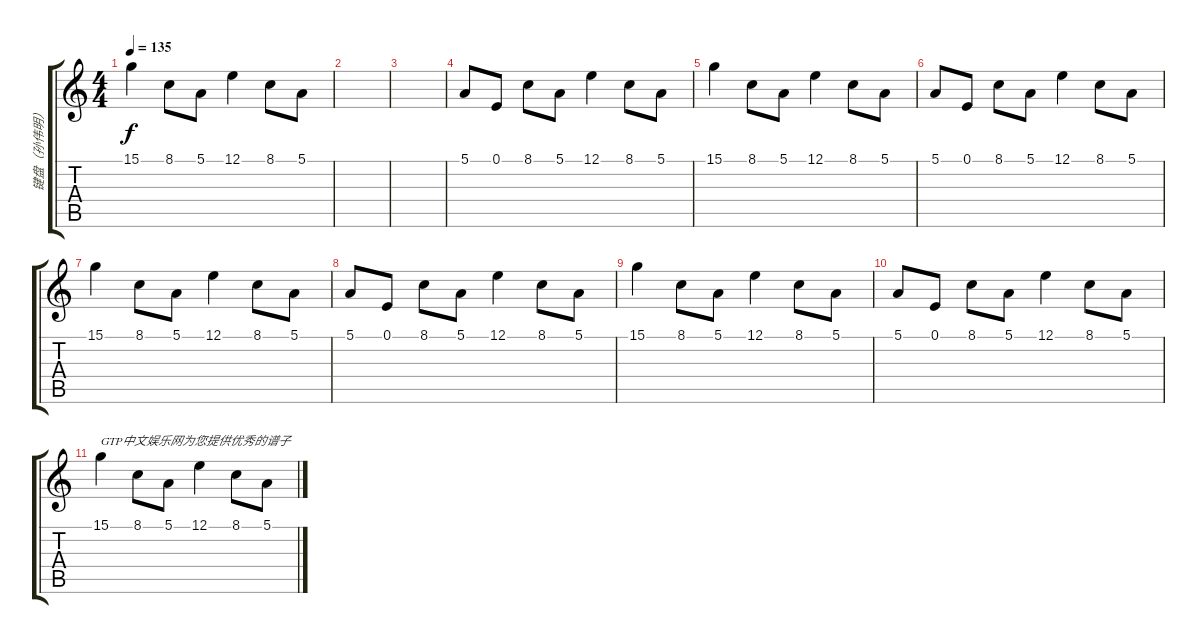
\track ("键盘（孙伟明）" "键盘（孙伟明）") {instrument fx5brightness}
\staff {score tabs}
\tuning (E4 B3 G3 D3 A2 E2) {hide}
\ts (4 4)
\tempo 135
\clef g2
\ks c
15.1.4{dy f} 8.1.8 5.1.8 12.1.4 8.1.8 5.1.8 |
|
|
5.1.8{instrument vibraphone} 0.1.8 8.1.8 5.1.8 12.1.4 8.1.8 5.1.8 |
15.1.4 8.1.8 5.1.8 12.1.4 8.1.8 5.1.8 |
5.1.8{instrument vibraphone} 0.1.8 8.1.8 5.1.8 12.1.4 8.1.8 5.1.8 |
15.1.4 8.1.8 5.1.8 12.1.4 8.1.8 5.1.8 |
5.1.8{instrument vibraphone} 0.1.8 8.1.8 5.1.8 12.1.4 8.1.8 5.1.8 |
15.1.4 8.1.8 5.1.8 12.1.4 8.1.8 5.1.8 |
5.1.8{instrument vibraphone} 0.1.8 8.1.8 5.1.8 12.1.4 8.1.8 5.1.8 |
15.1.4{txt "GTP中文娱乐网为您提供优秀的谱子"} 8.1.8 5.1.8 12.1.4 8.1.8 5.1.8
